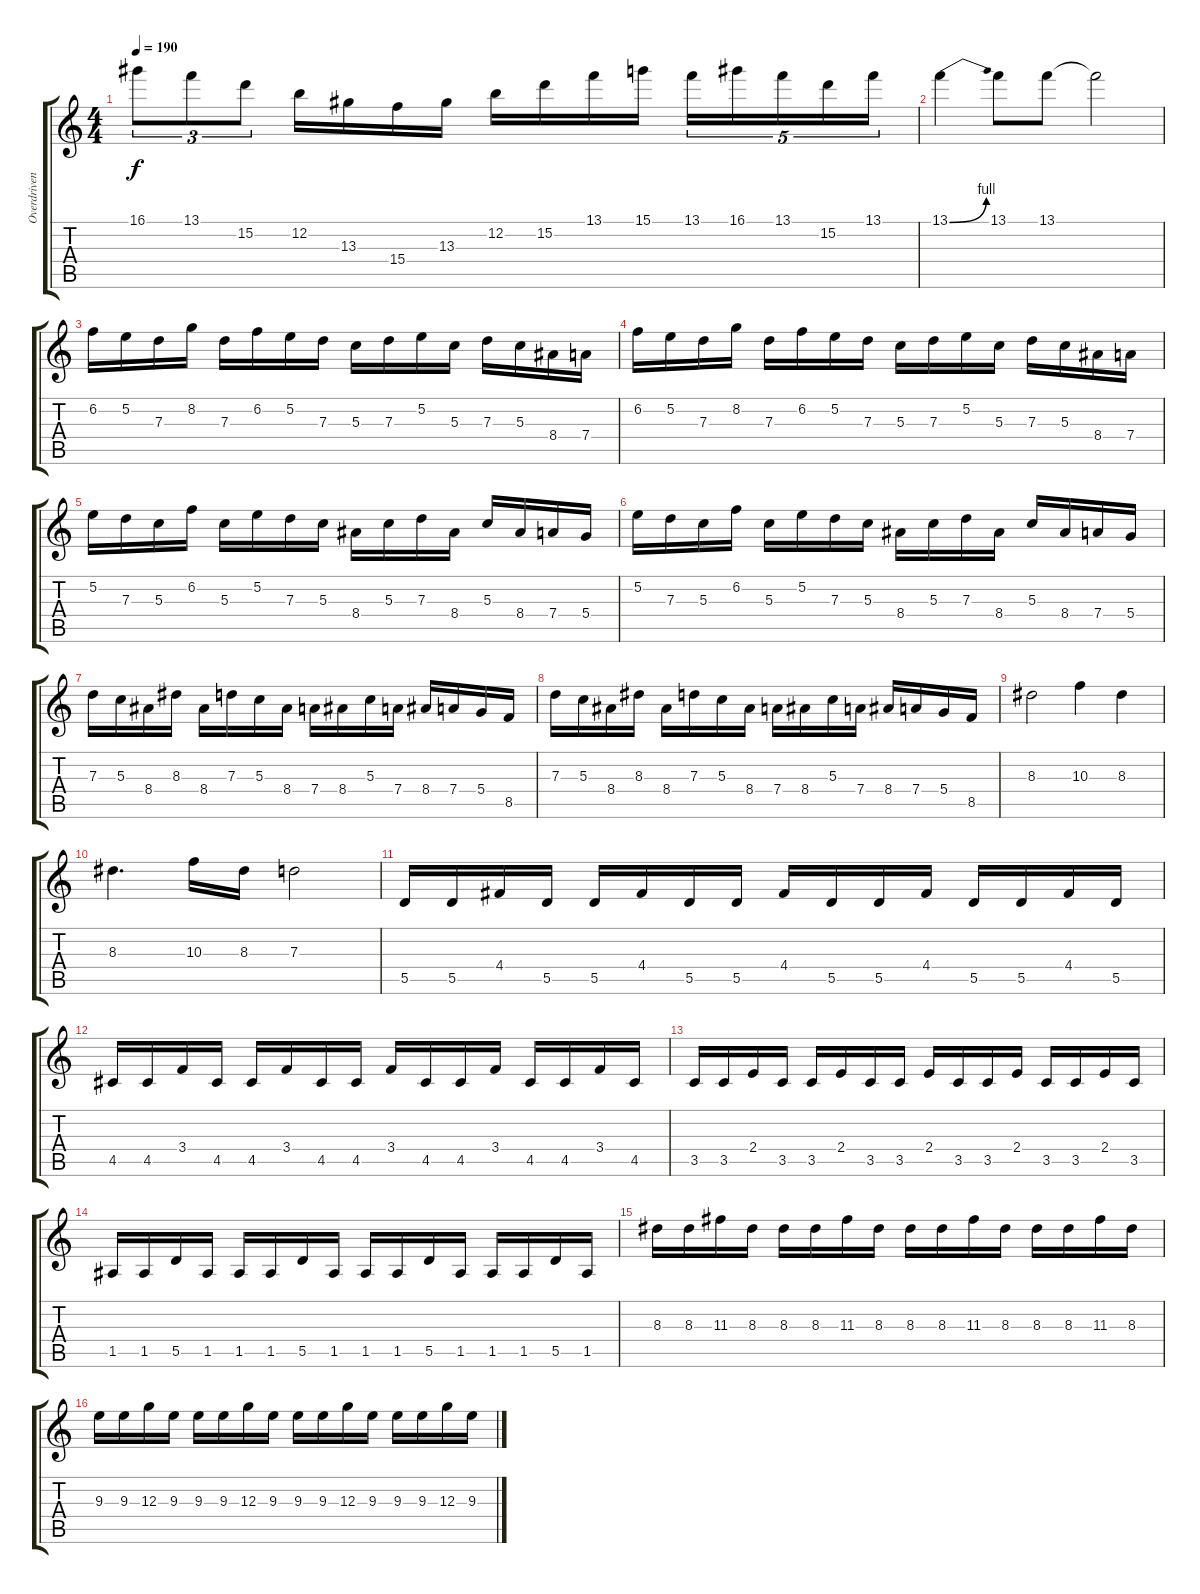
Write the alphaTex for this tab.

\track ("Overdriven Guitar 2" "Overdriven") {instrument distortionguitar}
\staff {score tabs}
\tuning (E4 B3 G3 D3 A2 E2) {hide}
\ts (4 4)
\tempo 190
\clef g2
\ks c
16.1.8{tu (3 2) dy f} 13.1.8{tu (3 2)} 15.2.8{tu (3 2)} 12.2.16 13.3.16 15.4.16 13.3.16 12.2.16 15.2.16 13.1.16 15.1.16 13.1.16{tu (5 4)} 16.1.16{tu (5 4)} 13.1.16{tu (5 4)} 15.2.16{tu (5 4)} 13.1.16{tu (5 4)} |
13.1{be (bend 0 0 60 4)}.4 13.1.8 13.1.8 13.1{t}.2 |
6.2.16 5.2.16 7.3.16 8.2.16 7.3.16 6.2.16 5.2.16 7.3.16 5.3.16 7.3.16 5.2.16 5.3.16 7.3.16 5.3.16 8.4.16 7.4.16 |
6.2.16 5.2.16 7.3.16 8.2.16 7.3.16 6.2.16 5.2.16 7.3.16 5.3.16 7.3.16 5.2.16 5.3.16 7.3.16 5.3.16 8.4.16 7.4.16 |
5.2.16 7.3.16 5.3.16 6.2.16 5.3.16 5.2.16 7.3.16 5.3.16 8.4.16 5.3.16 7.3.16 8.4.16 5.3.16 8.4.16 7.4.16 5.4.16 |
5.2.16 7.3.16 5.3.16 6.2.16 5.3.16 5.2.16 7.3.16 5.3.16 8.4.16 5.3.16 7.3.16 8.4.16 5.3.16 8.4.16 7.4.16 5.4.16 |
7.3.16 5.3.16 8.4.16 8.3.16 8.4.16 7.3.16 5.3.16 8.4.16 7.4.16 8.4.16 5.3.16 7.4.16 8.4.16 7.4.16 5.4.16 8.5.16 |
7.3.16 5.3.16 8.4.16 8.3.16 8.4.16 7.3.16 5.3.16 8.4.16 7.4.16 8.4.16 5.3.16 7.4.16 8.4.16 7.4.16 5.4.16 8.5.16 |
8.3.2 10.3.4 8.3.4 |
8.3.4{d} 10.3.16 8.3.16 7.3.2 |
5.5.16 5.5.16 4.4.16 5.5.16 5.5.16 4.4.16 5.5.16 5.5.16 4.4.16 5.5.16 5.5.16 4.4.16 5.5.16 5.5.16 4.4.16 5.5.16 |
4.5.16 4.5.16 3.4.16 4.5.16 4.5.16 3.4.16 4.5.16 4.5.16 3.4.16 4.5.16 4.5.16 3.4.16 4.5.16 4.5.16 3.4.16 4.5.16 |
3.5.16 3.5.16 2.4.16 3.5.16 3.5.16 2.4.16 3.5.16 3.5.16 2.4.16 3.5.16 3.5.16 2.4.16 3.5.16 3.5.16 2.4.16 3.5.16 |
1.5.16 1.5.16 5.5.16 1.5.16 1.5.16 1.5.16 5.5.16 1.5.16 1.5.16 1.5.16 5.5.16 1.5.16 1.5.16 1.5.16 5.5.16 1.5.16 |
8.3.16 8.3.16 11.3.16 8.3.16 8.3.16 8.3.16 11.3.16 8.3.16 8.3.16 8.3.16 11.3.16 8.3.16 8.3.16 8.3.16 11.3.16 8.3.16 |
9.3.16 9.3.16 12.3.16 9.3.16 9.3.16 9.3.16 12.3.16 9.3.16 9.3.16 9.3.16 12.3.16 9.3.16 9.3.16 9.3.16 12.3.16 9.3.16
